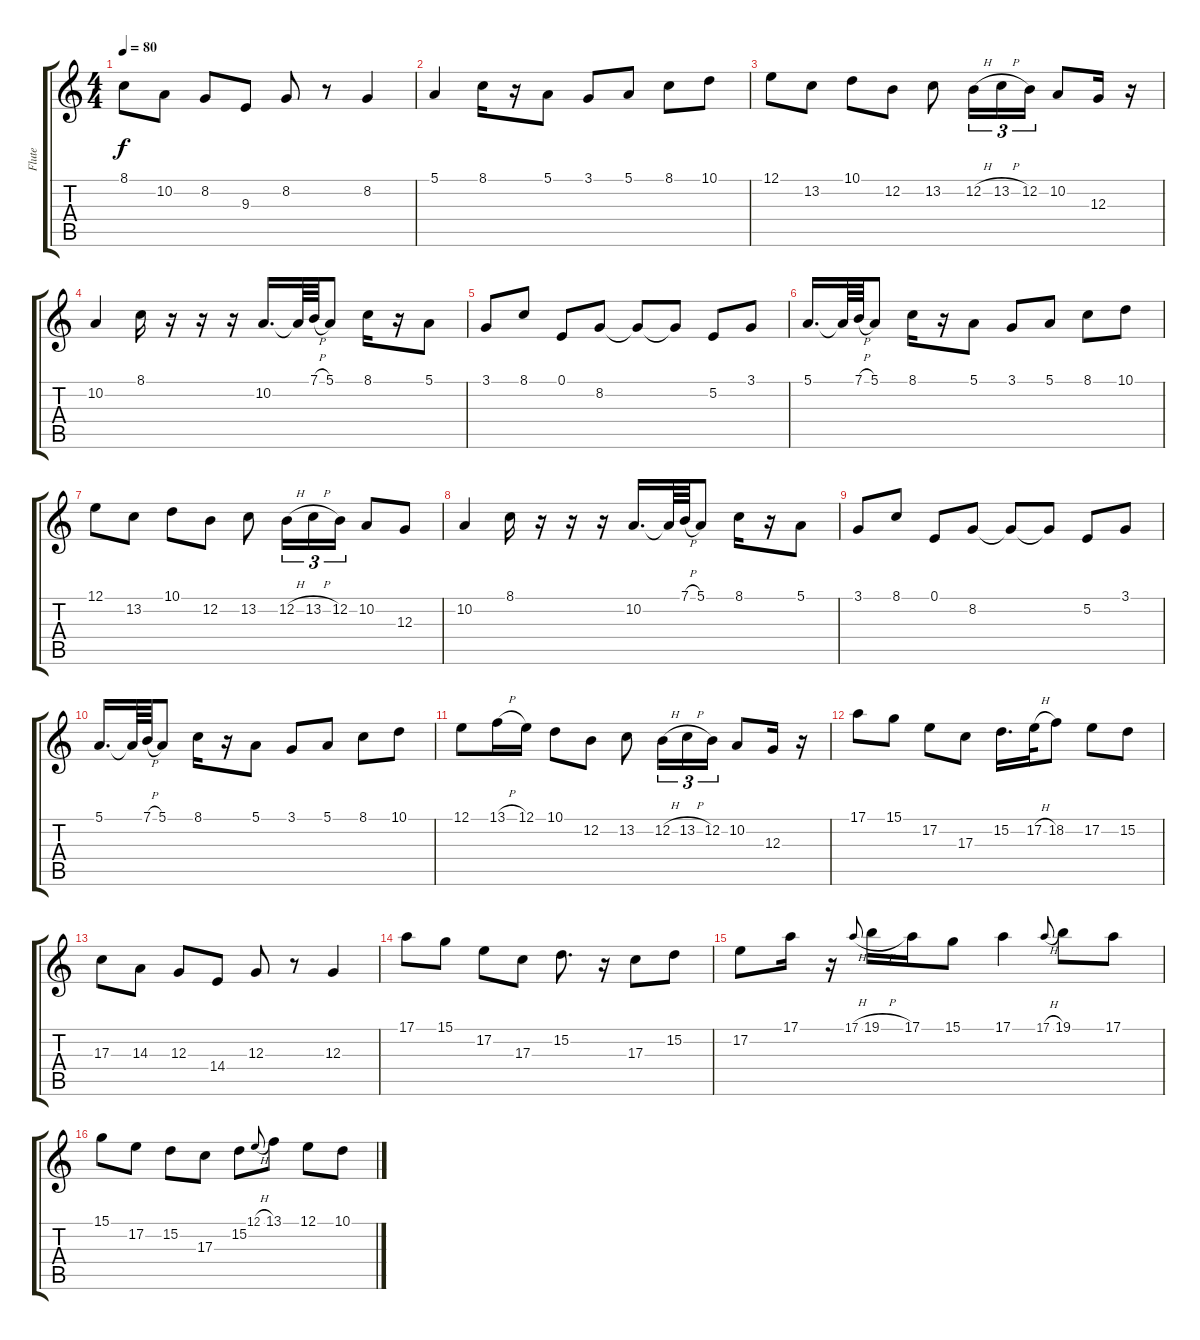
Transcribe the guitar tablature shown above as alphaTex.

\track ("Flute" "Flute") {instrument flute}
\staff {score tabs}
\tuning (E4 B3 G3 D3 A2 E2) {hide}
\ts (4 4)
\tempo 80
\clef g2
\ks c
8.1.8{dy f} 10.2.8 8.2.8 9.3.8 8.2.8 r.8 8.2.4 |
5.1.4 8.1.16 r.16 5.1.8 3.1.8 5.1.8 8.1.8 10.1.8 |
12.1.8 13.2.8 10.1.8 12.2.8 13.2.8 12.2{h}.16{tu (3 2)} 13.2{h}.16{tu (3 2)} 12.2.16{tu (3 2)} 10.2.8 12.3.16 r.16 |
10.2.4 8.1.16 r.16 r.16 r.16 10.2.16{d} 10.2{t}.64 7.1{h}.64 5.1.8 8.1.16 r.16 5.1.8 |
3.1.8 8.1.8 0.1.8 8.2.8 8.2{t}.8 8.2{t}.8 5.2.8 3.1.8 |
5.1.16{d} 5.1{t}.64 7.1{h}.64 5.1.8 8.1.16 r.16 5.1.8 3.1.8 5.1.8 8.1.8 10.1.8 |
12.1.8 13.2.8 10.1.8 12.2.8 13.2.8 12.2{h}.16{tu (3 2)} 13.2{h}.16{tu (3 2)} 12.2.16{tu (3 2)} 10.2.8 12.3.8 |
10.2.4 8.1.16 r.16 r.16 r.16 10.2.16{d} 10.2{t}.64 7.1{h}.64 5.1.8 8.1.16 r.16 5.1.8 |
3.1.8 8.1.8 0.1.8 8.2.8 8.2{t}.8 8.2{t}.8 5.2.8 3.1.8 |
5.1.16{d} 5.1{t}.64 7.1{h}.64 5.1.8 8.1.16 r.16 5.1.8 3.1.8 5.1.8 8.1.8 10.1.8 |
12.1.8 13.1{h}.16 12.1.16 10.1.8 12.2.8 13.2.8 12.2{h}.16{tu (3 2)} 13.2{h}.16{tu (3 2)} 12.2.16{tu (3 2)} 10.2.8 12.3.16 r.16 |
17.1.8 15.1.8 17.2.8 17.3.8 15.2.16{d} 17.2{h}.32 18.2.8 17.2.8 15.2.8 |
17.3.8 14.3.8 12.3.8 14.4.8 12.3.8 r.8 12.3.4 |
17.1.8 15.1.8 17.2.8 17.3.8 15.2.8{d} r.16 17.3.8 15.2.8 |
17.2.8 17.1.16 r.16 17.1{h}.8{gr onbeat} 19.1{h}.16 17.1.16 15.1.8 17.1.4 17.1{h}.8{gr onbeat} 19.1.8 17.1.8 |
15.1.8 17.2.8 15.2.8 17.3.8 15.2.8 12.1{h}.8{gr onbeat} 13.1.8 12.1.8 10.1.8
